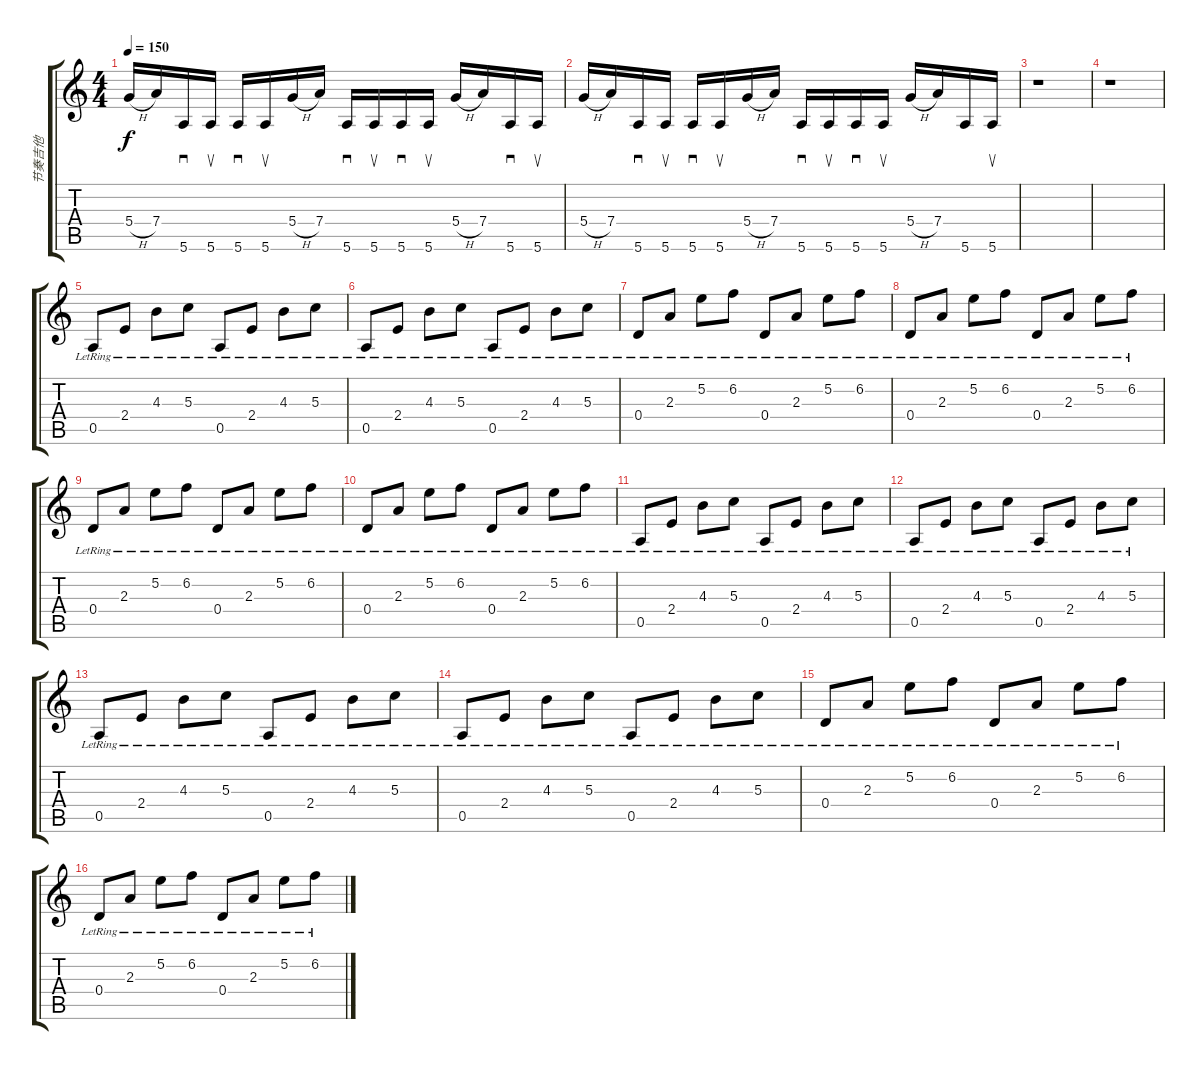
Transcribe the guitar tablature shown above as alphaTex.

\track ("节奏吉他" "节奏吉他") {instrument overdrivenguitar}
\staff {score tabs}
\tuning (E4 B3 G3 D3 A2 E2) {hide}
\ts (4 4)
\tempo 150
\clef g2
\ks c
5.4{h}.16{dy f} 7.4.16 5.6.16{sd} 5.6.16{su} 5.6.16{sd} 5.6.16{su} 5.4{h}.16 7.4.16 5.6.16{sd} 5.6.16{su} 5.6.16{sd} 5.6.16{su} 5.4{h}.16 7.4.16 5.6.16{sd} 5.6.16{su} |
5.4{h}.16 7.4.16 5.6.16{sd} 5.6.16{su} 5.6.16{sd} 5.6.16{su} 5.4{h}.16 7.4.16 5.6.16{sd} 5.6.16{su} 5.6.16{sd} 5.6.16{su} 5.4{h}.16 7.4.16 5.6.16 5.6.16{su} |
r.1 |
r.1 |
0.5{lr}.8{volume 10 instrument acousticguitarnylon} 2.4{lr}.8 4.3{lr}.8 5.3{lr}.8 0.5{lr}.8 2.4{lr}.8 4.3{lr}.8 5.3{lr}.8 |
0.5{lr}.8 2.4{lr}.8 4.3{lr}.8 5.3{lr}.8 0.5{lr}.8 2.4{lr}.8 4.3{lr}.8 5.3{lr}.8 |
0.4{lr}.8 2.3{lr}.8 5.2{lr}.8 6.2{lr}.8 0.4{lr}.8 2.3{lr}.8 5.2{lr}.8 6.2{lr}.8 |
0.4{lr}.8 2.3{lr}.8 5.2{lr}.8 6.2{lr}.8 0.4{lr}.8 2.3{lr}.8 5.2{lr}.8 6.2{lr}.8 |
0.4{lr}.8 2.3{lr}.8 5.2{lr}.8 6.2{lr}.8 0.4{lr}.8 2.3{lr}.8 5.2{lr}.8 6.2{lr}.8 |
0.4{lr}.8 2.3{lr}.8 5.2{lr}.8 6.2{lr}.8 0.4{lr}.8 2.3{lr}.8 5.2{lr}.8 6.2{lr}.8 |
0.5{lr}.8 2.4{lr}.8 4.3{lr}.8 5.3{lr}.8 0.5{lr}.8 2.4{lr}.8 4.3{lr}.8 5.3{lr}.8 |
0.5{lr}.8 2.4{lr}.8 4.3{lr}.8 5.3{lr}.8 0.5{lr}.8 2.4{lr}.8 4.3{lr}.8 5.3{lr}.8 |
0.5{lr}.8 2.4{lr}.8 4.3{lr}.8 5.3{lr}.8 0.5{lr}.8 2.4{lr}.8 4.3{lr}.8 5.3{lr}.8 |
0.5{lr}.8 2.4{lr}.8 4.3{lr}.8 5.3{lr}.8 0.5{lr}.8 2.4{lr}.8 4.3{lr}.8 5.3{lr}.8 |
0.4{lr}.8 2.3{lr}.8 5.2{lr}.8 6.2{lr}.8 0.4{lr}.8 2.3{lr}.8 5.2{lr}.8 6.2{lr}.8 |
0.4{lr}.8 2.3{lr}.8 5.2{lr}.8 6.2{lr}.8 0.4{lr}.8 2.3{lr}.8 5.2{lr}.8 6.2{lr}.8
